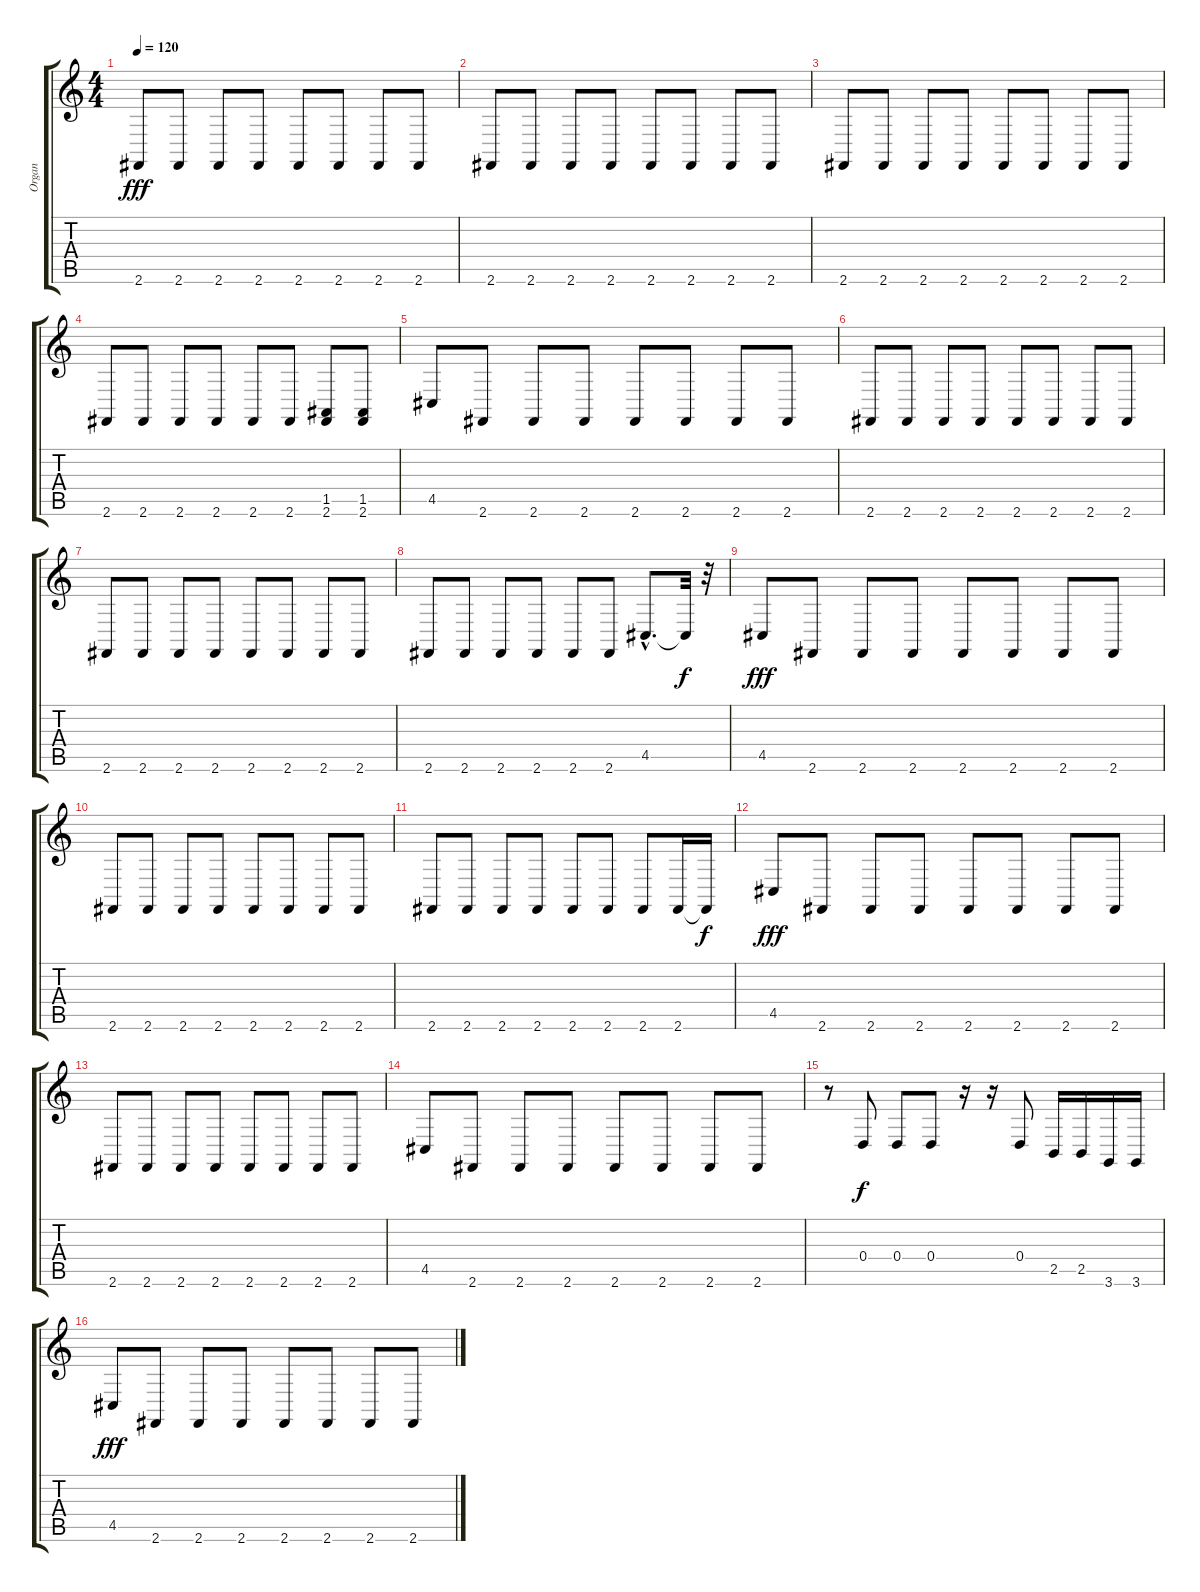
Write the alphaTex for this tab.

\track ("Organ" "Organ") {instrument drawbarorgan}
\staff {score tabs}
\tuning (E4 B3 G3 D3 A2 E2) {hide}
\ts (4 4)
\tempo 120
\clef g2
\ks c
2.6.8{dy fff} 2.6.8 2.6.8 2.6.8 2.6.8 2.6.8 2.6.8 2.6.8 |
2.6.8 2.6.8 2.6.8 2.6.8 2.6.8 2.6.8 2.6.8 2.6.8 |
2.6.8 2.6.8 2.6.8 2.6.8 2.6.8 2.6.8 2.6.8 2.6.8 |
2.6.8 2.6.8 2.6.8 2.6.8 2.6.8 2.6.8 (1.5 2.6).8 (1.5 2.6).8 |
4.5.8 2.6.8 2.6.8 2.6.8 2.6.8 2.6.8 2.6.8 2.6.8 |
2.6.8 2.6.8 2.6.8 2.6.8 2.6.8 2.6.8 2.6.8 2.6.8 |
2.6.8 2.6.8 2.6.8 2.6.8 2.6.8 2.6.8 2.6.8 2.6.8 |
2.6.8 2.6.8 2.6.8 2.6.8 2.6.8 2.6.8 4.5{hac}.8{d} 4.5{t}.32{dy f} r.32 |
4.5.8{dy fff} 2.6.8 2.6.8 2.6.8 2.6.8 2.6.8 2.6.8 2.6.8 |
2.6.8 2.6.8 2.6.8 2.6.8 2.6.8 2.6.8 2.6.8 2.6.8 |
2.6.8 2.6.8 2.6.8 2.6.8 2.6.8 2.6.8 2.6.8 2.6.16 2.6{t}.16{dy f} |
4.5.8{dy fff volume 12} 2.6.8 2.6.8 2.6.8 2.6.8 2.6.8 2.6.8 2.6.8 |
2.6.8 2.6.8 2.6.8 2.6.8 2.6.8 2.6.8 2.6.8 2.6.8 |
4.5.8 2.6.8 2.6.8 2.6.8 2.6.8 2.6.8 2.6.8 2.6.8 |
r.8 0.4.8{dy f} 0.4.8 0.4.8 r.16 r.16 0.4.8 2.5.16 2.5.16 3.6.16 3.6.16 |
4.5.8{dy fff} 2.6.8 2.6.8 2.6.8 2.6.8 2.6.8 2.6.8 2.6.8
